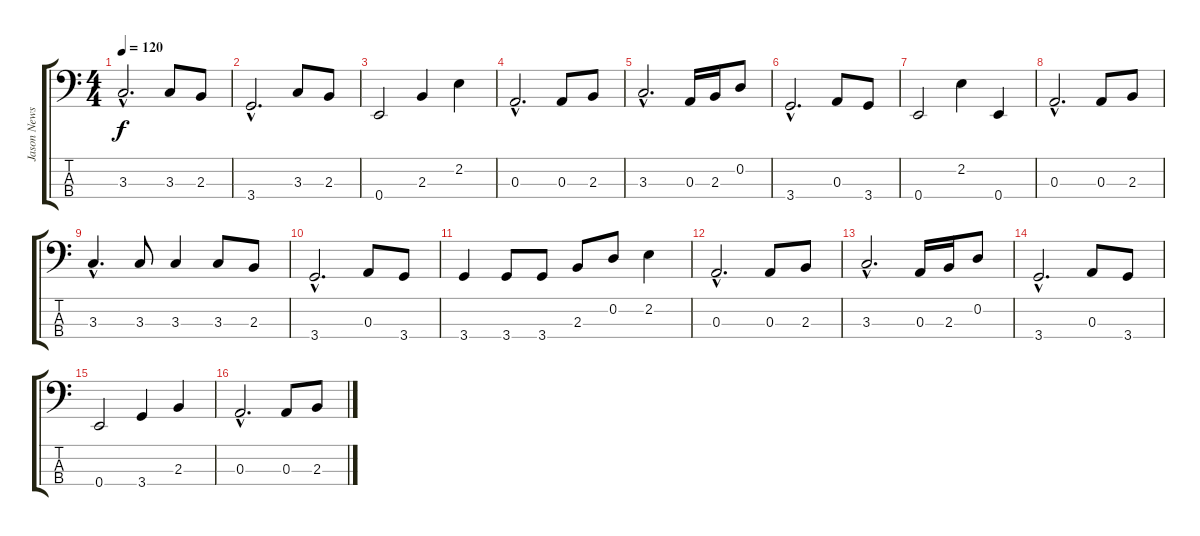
\track ("Jason Newstead (bass)" "Jason News") {instrument electricbassfinger}
\staff {score tabs}
\tuning (G2 D2 A1 E1) {hide}
\ts (4 4)
\tempo 120
\clef f4
\ks c
3.3{hac}.2{d dy f} 3.3.8 2.3.8 |
3.4{hac}.2{d} 3.3.8 2.3.8 |
0.4.2 2.3.4 2.2.4 |
0.3{hac}.2{d} 0.3.8 2.3.8 |
3.3{hac}.2{d} 0.3.16 2.3.16 0.2.8 |
3.4{hac}.2{d} 0.3.8 3.4.8 |
0.4.2 2.2.4 0.4.4 |
0.3{hac}.2{d} 0.3.8 2.3.8 |
3.3{hac}.4{d} 3.3.8 3.3.4 3.3.8 2.3.8 |
3.4{hac}.2{d} 0.3.8 3.4.8 |
3.4.4 3.4.8 3.4.8 2.3.8 0.2.8 2.2.4 |
0.3{hac}.2{d} 0.3.8 2.3.8 |
3.3{hac}.2{d} 0.3.16 2.3.16 0.2.8 |
3.4{hac}.2{d} 0.3.8 3.4.8 |
0.4.2 3.4.4 2.3.4 |
0.3{hac}.2{d} 0.3.8 2.3.8
